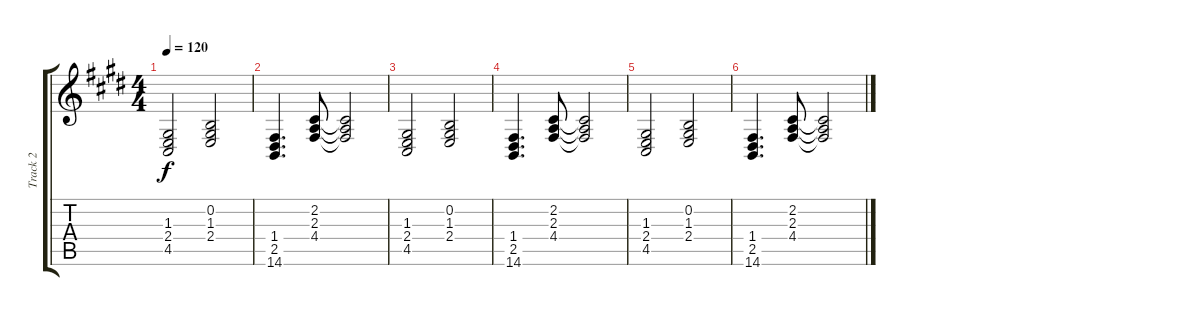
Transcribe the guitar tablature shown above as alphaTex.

\track ("Track 2" "Track 2") {instrument pad2warm}
\staff {score tabs}
\tuning (E4 B3 G3 D3 A2 E2) {hide}
\ts (4 4)
\tempo 120
\clef g2
\ks e
(1.3 2.4 4.5).2{dy f} (0.2 1.3 2.4).2 |
(1.4 2.5 14.6).4{d} (2.2 2.3 4.4).8 (2.2{t} 2.3{t} 4.4{t}).2 |
(1.3 2.4 4.5).2{volume 0} (0.2 1.3 2.4).2 |
(1.4 2.5 14.6).4{d} (2.2 2.3 4.4).8 (2.2{t} 2.3{t} 4.4{t}).2 |
(1.3 2.4 4.5).2 (0.2 1.3 2.4).2 |
(1.4 2.5 14.6).4{d} (2.2 2.3 4.4).8 (2.2{t} 2.3{t} 4.4{t}).2
